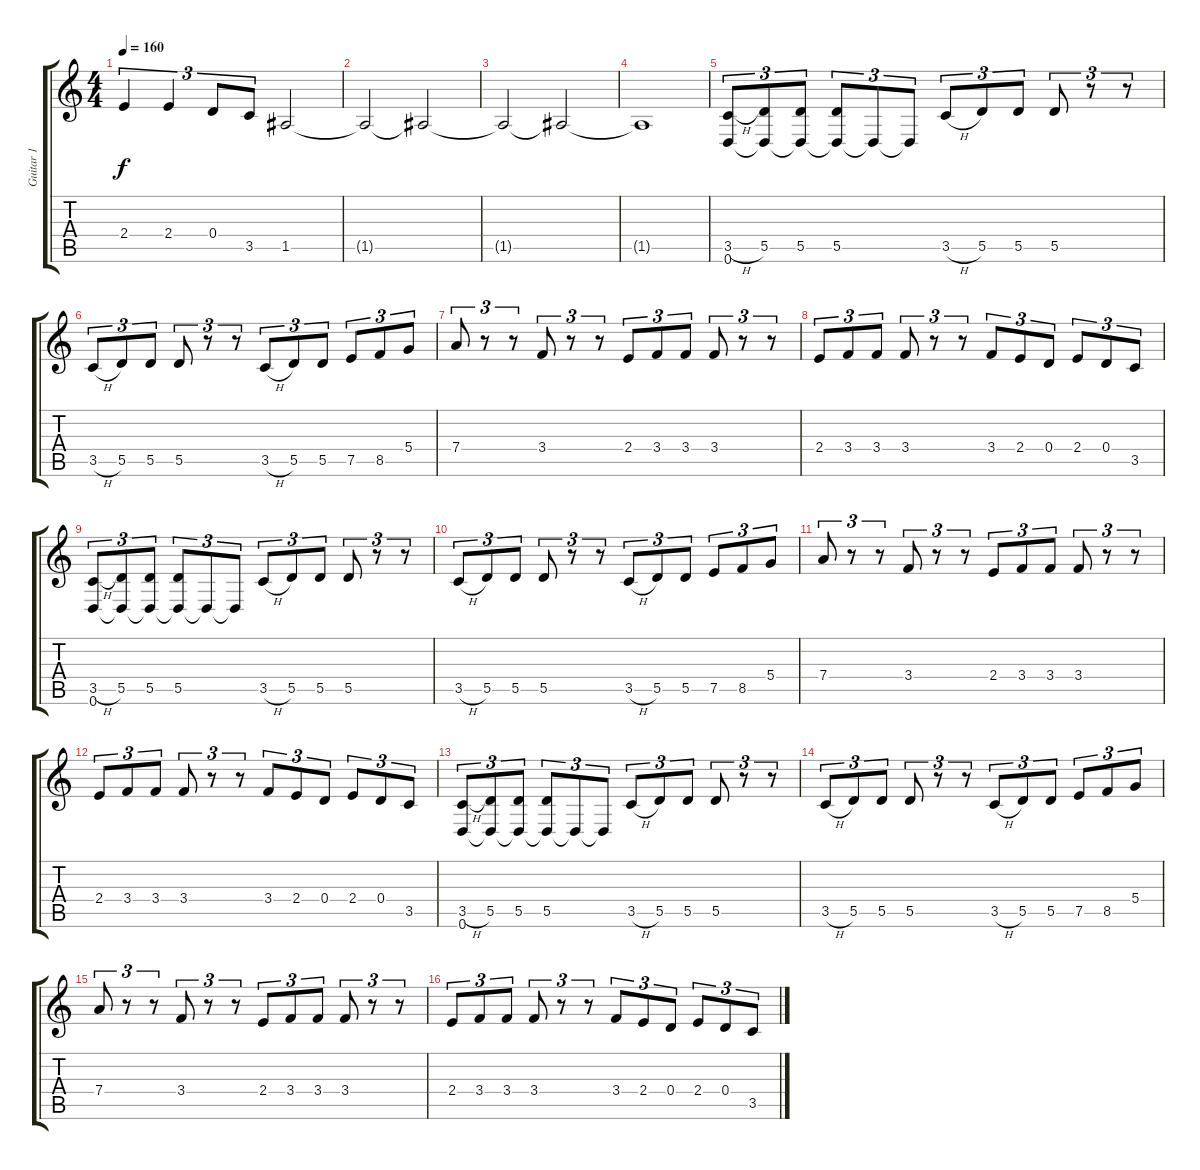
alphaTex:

\track ("Guitar 1" "Guitar 1") {instrument acousticguitarsteel}
\staff {score tabs}
\tuning (E4 B3 G3 D3 A2 D2) {hide}
\ts (4 4)
\tempo 160
\clef g2
\ks c
2.4.4{tu (3 2) dy f} 2.4.4{tu (3 2)} 0.4.8{tu (3 2)} 3.5.8{tu (3 2)} 1.5.2 |
1.5{t}.2 1.5{t}.2 |
1.5{t}.2 1.5{t}.2 |
1.5{t}.1 |
(3.5{h} 0.6).8{tu (3 2)} (5.5 0.6{t}).8{tu (3 2)} (5.5 0.6{t}).8{tu (3 2)} (5.5 0.6{t}).8{tu (3 2)} 0.6{t}.8{tu (3 2)} 0.6{t}.8{tu (3 2)} 3.5{h}.8{tu (3 2)} 5.5.8{tu (3 2)} 5.5.8{tu (3 2)} 5.5.8{tu (3 2)} r.8{tu (3 2)} r.8{tu (3 2)} |
3.5{h}.8{tu (3 2)} 5.5.8{tu (3 2)} 5.5.8{tu (3 2)} 5.5.8{tu (3 2)} r.8{tu (3 2)} r.8{tu (3 2)} 3.5{h}.8{tu (3 2)} 5.5.8{tu (3 2)} 5.5.8{tu (3 2)} 7.5.8{tu (3 2)} 8.5.8{tu (3 2)} 5.4.8{tu (3 2)} |
7.4.8{tu (3 2)} r.8{tu (3 2)} r.8{tu (3 2)} 3.4.8{tu (3 2)} r.8{tu (3 2)} r.8{tu (3 2)} 2.4.8{tu (3 2)} 3.4.8{tu (3 2)} 3.4.8{tu (3 2)} 3.4.8{tu (3 2)} r.8{tu (3 2)} r.8{tu (3 2)} |
2.4.8{tu (3 2)} 3.4.8{tu (3 2)} 3.4.8{tu (3 2)} 3.4.8{tu (3 2)} r.8{tu (3 2)} r.8{tu (3 2)} 3.4.8{tu (3 2)} 2.4.8{tu (3 2)} 0.4.8{tu (3 2)} 2.4.8{tu (3 2)} 0.4.8{tu (3 2)} 3.5.8{tu (3 2)} |
(3.5{h} 0.6).8{tu (3 2)} (5.5 0.6{t}).8{tu (3 2)} (5.5 0.6{t}).8{tu (3 2)} (5.5 0.6{t}).8{tu (3 2)} 0.6{t}.8{tu (3 2)} 0.6{t}.8{tu (3 2)} 3.5{h}.8{tu (3 2)} 5.5.8{tu (3 2)} 5.5.8{tu (3 2)} 5.5.8{tu (3 2)} r.8{tu (3 2)} r.8{tu (3 2)} |
3.5{h}.8{tu (3 2)} 5.5.8{tu (3 2)} 5.5.8{tu (3 2)} 5.5.8{tu (3 2)} r.8{tu (3 2)} r.8{tu (3 2)} 3.5{h}.8{tu (3 2)} 5.5.8{tu (3 2)} 5.5.8{tu (3 2)} 7.5.8{tu (3 2)} 8.5.8{tu (3 2)} 5.4.8{tu (3 2)} |
7.4.8{tu (3 2)} r.8{tu (3 2)} r.8{tu (3 2)} 3.4.8{tu (3 2)} r.8{tu (3 2)} r.8{tu (3 2)} 2.4.8{tu (3 2)} 3.4.8{tu (3 2)} 3.4.8{tu (3 2)} 3.4.8{tu (3 2)} r.8{tu (3 2)} r.8{tu (3 2)} |
2.4.8{tu (3 2)} 3.4.8{tu (3 2)} 3.4.8{tu (3 2)} 3.4.8{tu (3 2)} r.8{tu (3 2)} r.8{tu (3 2)} 3.4.8{tu (3 2)} 2.4.8{tu (3 2)} 0.4.8{tu (3 2)} 2.4.8{tu (3 2)} 0.4.8{tu (3 2)} 3.5.8{tu (3 2)} |
(3.5{h} 0.6).8{tu (3 2)} (5.5 0.6{t}).8{tu (3 2)} (5.5 0.6{t}).8{tu (3 2)} (5.5 0.6{t}).8{tu (3 2)} 0.6{t}.8{tu (3 2)} 0.6{t}.8{tu (3 2)} 3.5{h}.8{tu (3 2)} 5.5.8{tu (3 2)} 5.5.8{tu (3 2)} 5.5.8{tu (3 2)} r.8{tu (3 2)} r.8{tu (3 2)} |
3.5{h}.8{tu (3 2)} 5.5.8{tu (3 2)} 5.5.8{tu (3 2)} 5.5.8{tu (3 2)} r.8{tu (3 2)} r.8{tu (3 2)} 3.5{h}.8{tu (3 2)} 5.5.8{tu (3 2)} 5.5.8{tu (3 2)} 7.5.8{tu (3 2)} 8.5.8{tu (3 2)} 5.4.8{tu (3 2)} |
7.4.8{tu (3 2)} r.8{tu (3 2)} r.8{tu (3 2)} 3.4.8{tu (3 2)} r.8{tu (3 2)} r.8{tu (3 2)} 2.4.8{tu (3 2)} 3.4.8{tu (3 2)} 3.4.8{tu (3 2)} 3.4.8{tu (3 2)} r.8{tu (3 2)} r.8{tu (3 2)} |
2.4.8{tu (3 2)} 3.4.8{tu (3 2)} 3.4.8{tu (3 2)} 3.4.8{tu (3 2)} r.8{tu (3 2)} r.8{tu (3 2)} 3.4.8{tu (3 2)} 2.4.8{tu (3 2)} 0.4.8{tu (3 2)} 2.4.8{tu (3 2)} 0.4.8{tu (3 2)} 3.5.8{tu (3 2)}
